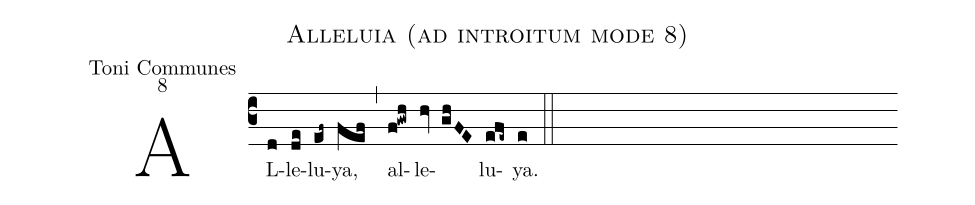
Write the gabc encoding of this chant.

name:Alleluia (ad introitum mode 8);
office-part:Toni Communes;
mode:8;
%%
(c3) AL(d)le(de)lu(ef~)ya,(fef) (,) al(f!gwh)le(hv ghFE)lu(efe~)ya.(e) (::)
